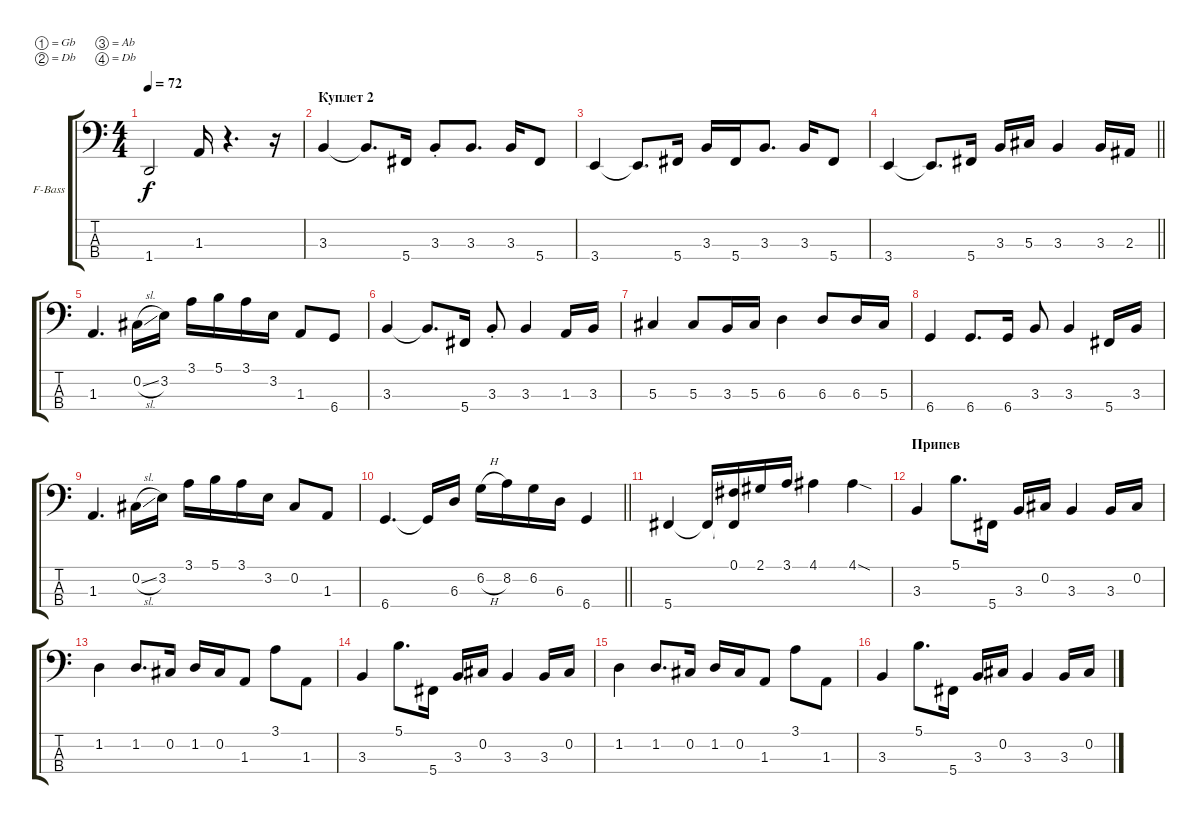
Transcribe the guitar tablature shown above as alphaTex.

\bracketExtendMode groupsimilarinstruments
\firstSystemTrackNameOrientation horizontal
\otherSystemsTrackNameOrientation horizontal
\track ("Бас" "F-Bass") {instrument fretlessbass}
\staff {score tabs}
\tuning (Gb2 Db2 Ab1 Db1)
\ts (4 4)
\tempo 72
\clef f4
\ks c
1.4.2{dy f} 1.3.16 r.4{d} r.16 |
\section ("" "Куплет 2")
3.3.4 3.3{t}.8{d} 5.4.16 3.3{st}.8 3.3.8{d} 3.3.16 5.4.8 |
3.4.4 3.4{t}.8{d} 5.4.16 3.3.16 5.4.16 3.3.8{d} 3.3.16 5.4.8 |
\barLineRight lightlight
3.4.4 3.4{t}.8{d} 5.4.16 3.3.16 5.3.16 3.3.4 3.3.16 2.3.16 |
1.3.4{d} 0.2{sl}.16 3.2.16 3.1.16 5.1.16 3.1.16 3.2.16 1.3.8 6.4.8 |
3.3.4 3.3{t}.8{d} 5.4.16 3.3{st}.8 3.3.4 1.3.16 3.3.16 |
5.3.4 5.3.8 3.3.16 5.3.16 6.3.4 6.3.8 6.3.16 5.3.16 |
6.4.4 6.4.8{d} 6.4.16 3.3.8 3.3.4 5.4.16 3.3.16 |
1.3.4{d} 0.2{sl}.16 3.2.16 3.1.16 5.1.16 3.1.16 3.2.16 0.2.8 1.3.8 |
\barLineRight lightlight
6.4.4{d} 6.4{t}.16 6.3.16 6.2{h}.16 8.2.16 6.2.16 6.3.16 6.4.4 |
5.4.4 5.4{t}.16 (0.1 5.4{t}).16 2.1.16 3.1.16 4.1.4 4.1{sod}.4 |
\section ("" "Припев")
3.3.4 5.1.8{d} 5.4.16 3.3.16 0.2.16 3.3.4 3.3.16 0.2.16 |
1.2.4 1.2.8{d} 0.2.16 1.2.16 0.2.16 1.3.8 3.1.8 1.3.8 |
3.3.4 5.1.8{d} 5.4.16 3.3.16 0.2.16 3.3.4 3.3.16 0.2.16 |
1.2.4 1.2.8{d} 0.2.16 1.2.16 0.2.16 1.3.8 3.1.8 1.3.8 |
3.3.4 5.1.8{d} 5.4.16 3.3.16 0.2.16 3.3.4 3.3.16 0.2.16
